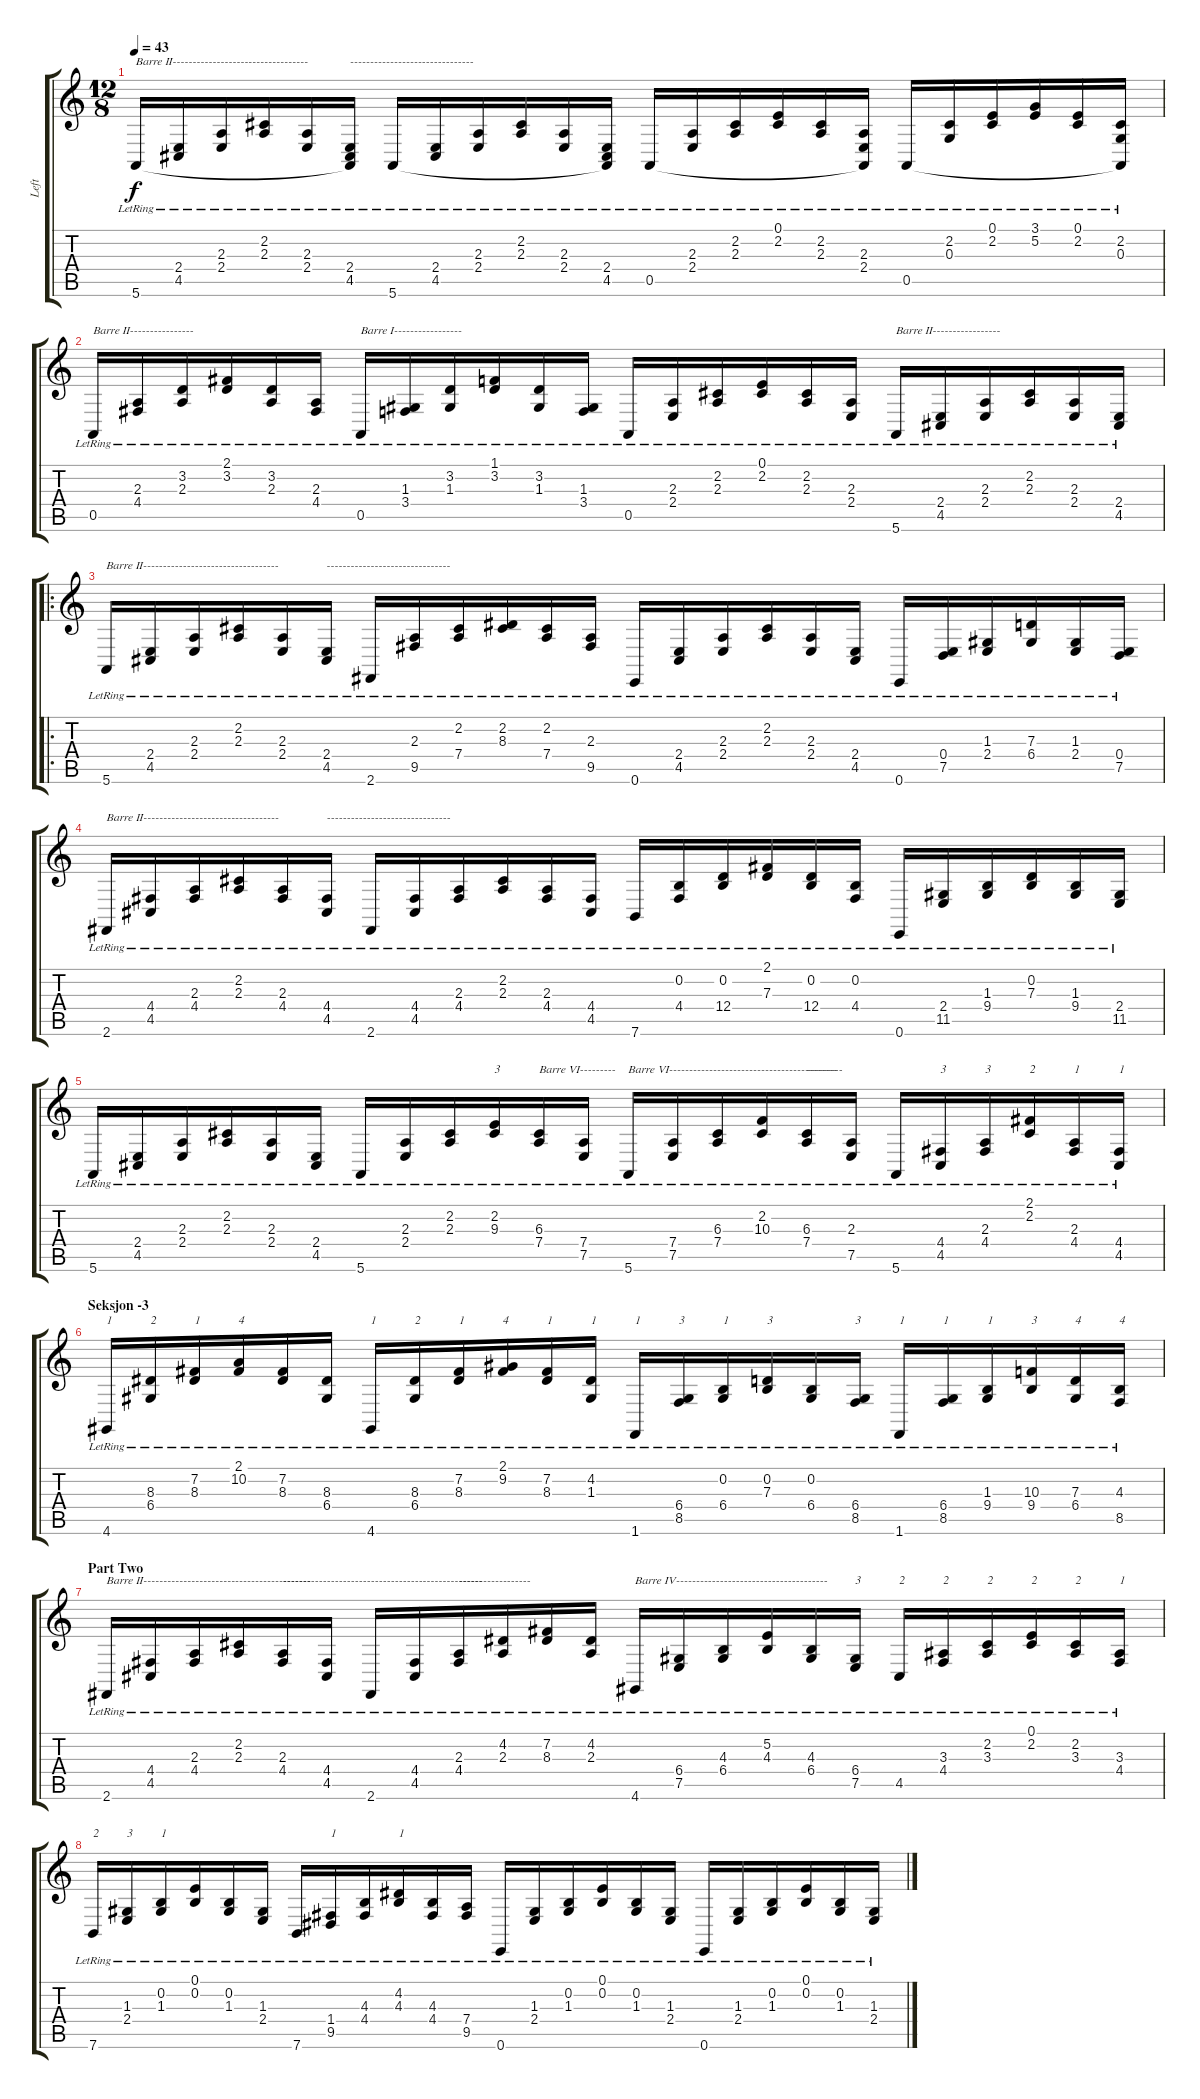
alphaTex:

\track ("Left" "Left") {instrument acousticgrandpiano}
\staff {score tabs}
\tuning (E4 B3 G3 D3 A2 E2) {hide}
\ts (12 8)
\tempo 43
\clef g2
\ks c
5.6{lr}.16{txt "Barre II----------------------------------" dy f instrument acousticgrandpiano} (2.4{lr} 4.5{lr}).16 (2.3{lr} 2.4{lr}).16 (2.2{lr} 2.3{lr}).16 (2.3{lr} 2.4{lr}).16 (2.4{lr} 4.5{lr} 5.6{t}).16{txt "-------------------------------"} 5.6{lr}.16 (2.4{lr} 4.5{lr}).16 (2.3{lr} 2.4{lr}).16 (2.2{lr} 2.3{lr}).16 (2.3{lr} 2.4{lr}).16 (2.4{lr} 4.5{lr} 5.6{t}).16 0.5{lr}.16 (2.3{lr} 2.4{lr}).16 (2.2{lr} 2.3{lr}).16 (0.1{lr} 2.2{lr}).16 (2.2{lr} 2.3{lr}).16 (2.3{lr} 2.4{lr} 0.5{t}).16 0.5{lr}.16 (2.2{lr} 0.3{lr}).16 (0.1{lr} 2.2{lr}).16 (3.1{lr} 5.2{lr}).16 (0.1{lr} 2.2{lr}).16 (2.2{lr} 0.3{lr} 0.5{t}).16 |
0.5{lr}.16{txt "Barre II----------------"} (2.3{lr} 4.4{lr}).16 (3.2{lr} 2.3{lr}).16 (2.1{lr} 3.2{lr}).16 (3.2{lr} 2.3{lr}).16 (2.3{lr} 4.4{lr}).16 0.5{lr}.16{txt "Barre I-----------------"} (1.3{lr} 3.4{lr}).16 (3.2{lr} 1.3{lr}).16 (1.1{lr} 3.2{lr}).16 (3.2{lr} 1.3{lr}).16 (1.3{lr} 3.4{lr}).16 0.5{lr}.16 (2.3{lr} 2.4{lr}).16 (2.2{lr} 2.3{lr}).16 (0.1{lr} 2.2{lr}).16 (2.2{lr} 2.3{lr}).16 (2.3{lr} 2.4{lr}).16 5.6{lr}.16{txt "Barre II-----------------"} (2.4{lr} 4.5{lr}).16 (2.3{lr} 2.4{lr}).16 (2.2{lr} 2.3{lr}).16 (2.3{lr} 2.4{lr}).16 (2.4{lr} 4.5{lr}).16 |
\ro
5.6{lr}.16{txt "Barre II----------------------------------"} (2.4{lr} 4.5{lr}).16 (2.3{lr} 2.4{lr}).16 (2.2{lr} 2.3{lr}).16 (2.3{lr} 2.4{lr}).16 (2.4{lr} 4.5{lr}).16{txt "-------------------------------"} 2.6{lr}.16 (2.3{lr} 9.5{lr}).16 (2.2{lr} 7.4{lr}).16 (2.2{lr} 8.3{lr}).16 (2.2{lr} 7.4{lr}).16 (2.3{lr} 9.5{lr}).16 0.6{lr}.16 (2.4{lr} 4.5{lr}).16 (2.3{lr} 2.4{lr}).16 (2.2{lr} 2.3{lr}).16 (2.3{lr} 2.4{lr}).16 (2.4{lr} 4.5{lr}).16 0.6{lr}.16 (0.4{lr} 7.5{lr}).16 (1.3{lr} 2.4{lr}).16 (7.3{lr} 6.4{lr}).16 (1.3{lr} 2.4{lr}).16 (0.4{lr} 7.5{lr}).16 |
2.6{lr}.16{txt "Barre II----------------------------------"} (4.4{lr} 4.5{lr}).16 (2.3{lr} 4.4{lr}).16 (2.2{lr} 2.3{lr}).16 (2.3{lr} 4.4{lr}).16 (4.4{lr} 4.5{lr}).16{txt "-------------------------------"} 2.6{lr}.16 (4.4{lr} 4.5{lr}).16 (2.3{lr} 4.4{lr}).16 (2.2{lr} 2.3{lr}).16 (2.3{lr} 4.4{lr}).16 (4.4{lr} 4.5{lr}).16 7.6{lr}.16 (0.2{lr} 4.4{lr}).16 (0.2{lr} 12.4{lr}).16 (2.1{lr} 7.3{lr}).16 (0.2{lr} 12.4{lr}).16 (0.2{lr} 4.4{lr}).16 0.6{lr}.16 (2.4{lr} 11.5{lr}).16 (1.3{lr} 9.4{lr}).16 (0.2{lr} 7.3{lr}).16 (1.3{lr} 9.4{lr}).16 (2.4{lr} 11.5{lr}).16 |
5.6{lr}.16 (2.4{lr} 4.5{lr}).16 (2.3{lr} 2.4{lr}).16 (2.2{lr} 2.3{lr}).16 (2.3{lr} 2.4{lr}).16 (2.4{lr} 4.5{lr}).16 5.6{lr}.16 (2.3{lr} 2.4{lr}).16 (2.2{lr} 2.3{lr}).16 (2.2{lr} 9.3{lr}).16{txt "3"} (6.3{lr} 7.4{lr}).16{txt "Barre VI---------"} (7.4{lr} 7.5{lr}).16 5.6{lr}.16{txt "Barre VI------------------------------------------"} (7.4{lr} 7.5{lr}).16 (6.3{lr} 7.4{lr}).16 (2.2{lr} 10.3{lr}).16 (6.3{lr} 7.4{lr}).16{txt "---------"} (2.3{lr} 7.5{lr}).16 5.6{lr}.16 (4.4{lr} 4.5{lr}).16{txt "3"} (2.3{lr} 4.4{lr}).16{txt "3"} (2.1{lr} 2.2{lr}).16{txt "2"} (2.3{lr} 4.4{lr}).16{txt "1"} (4.4{lr} 4.5{lr}).16{txt "1"} |
\section ("" "Seksjon -3")
4.6{lr}.16{txt "1"} (8.3{lr} 6.4{lr}).16{txt "2"} (7.2{lr} 8.3{lr}).16{txt "1"} (2.1{lr} 10.2{lr}).16{txt "4"} (7.2{lr} 8.3{lr}).16 (8.3{lr} 6.4{lr}).16 4.6{lr}.16{txt "1"} (8.3{lr} 6.4{lr}).16{txt "2"} (7.2{lr} 8.3{lr}).16{txt "1"} (2.1{lr} 9.2{lr}).16{txt "4"} (7.2{lr} 8.3{lr}).16{txt "1"} (4.2{lr} 1.3{lr}).16{txt "1"} 1.6{lr}.16{txt "1"} (6.4{lr} 8.5{lr}).16{txt "3"} (0.2{lr} 6.4{lr}).16{txt "1"} (0.2{lr} 7.3{lr}).16{txt "3"} (0.2{lr} 6.4{lr}).16 (6.4{lr} 8.5{lr}).16{txt "3"} 1.6{lr}.16{txt "1"} (6.4{lr} 8.5{lr}).16{txt "1"} (1.3{lr} 9.4{lr}).16{txt "1"} (10.3{lr} 9.4{lr}).16{txt "3"} (7.3{lr} 6.4{lr}).16{txt "4"} (4.3{lr} 8.5{lr}).16{txt "4"} |
\section ("" "Part Two")
2.6{lr}.16{txt "Barre II------------------------------------------"} (4.4{lr} 4.5{lr}).16 (2.3{lr} 4.4{lr}).16 (2.2{lr} 2.3{lr}).16 (2.3{lr} 4.4{lr}).16{txt "--------------------------------------------------"} (4.4{lr} 4.5{lr}).16 2.6{lr}.16 (4.4{lr} 4.5{lr}).16 (2.3{lr} 4.4{lr}).16{txt "------------------"} (4.2{lr} 2.3{lr}).16 (7.2{lr} 8.3{lr}).16 (4.2{lr} 2.3{lr}).16 4.6{lr}.16{txt "Barre IV--------------------------------------"} (6.4{lr} 7.5{lr}).16 (4.3{lr} 6.4{lr}).16 (5.2{lr} 4.3{lr}).16 (4.3{lr} 6.4{lr}).16 (6.4{lr} 7.5{lr}).16{txt "3"} 4.5{lr}.16{txt "2"} (3.3{lr} 4.4{lr}).16{txt "2"} (2.2{lr} 3.3{lr}).16{txt "2"} (0.1{lr} 2.2{lr}).16{txt "2"} (2.2{lr} 3.3{lr}).16{txt "2"} (3.3{lr} 4.4{lr}).16{txt "1"} |
7.6{lr}.16{txt "2"} (1.3{lr} 2.4{lr}).16{txt "3"} (0.2{lr} 1.3{lr}).16{txt "1"} (0.1{lr} 0.2{lr}).16 (0.2{lr} 1.3{lr}).16 (1.3{lr} 2.4{lr}).16 7.6{lr}.16 (1.4{lr} 9.5{lr}).16{txt "1"} (4.3{lr} 4.4{lr}).16 (4.2{lr} 4.3{lr}).16{txt "1"} (4.3{lr} 4.4{lr}).16 (7.4{lr} 9.5{lr}).16 0.6{lr}.16 (1.3{lr} 2.4{lr}).16 (0.2{lr} 1.3{lr}).16 (0.1{lr} 0.2{lr}).16 (0.2{lr} 1.3{lr}).16 (1.3{lr} 2.4{lr}).16 0.6{lr}.16 (1.3{lr} 2.4{lr}).16 (0.2{lr} 1.3{lr}).16 (0.1{lr} 0.2{lr}).16 (0.2{lr} 1.3{lr}).16 (1.3{lr} 2.4{lr}).16
